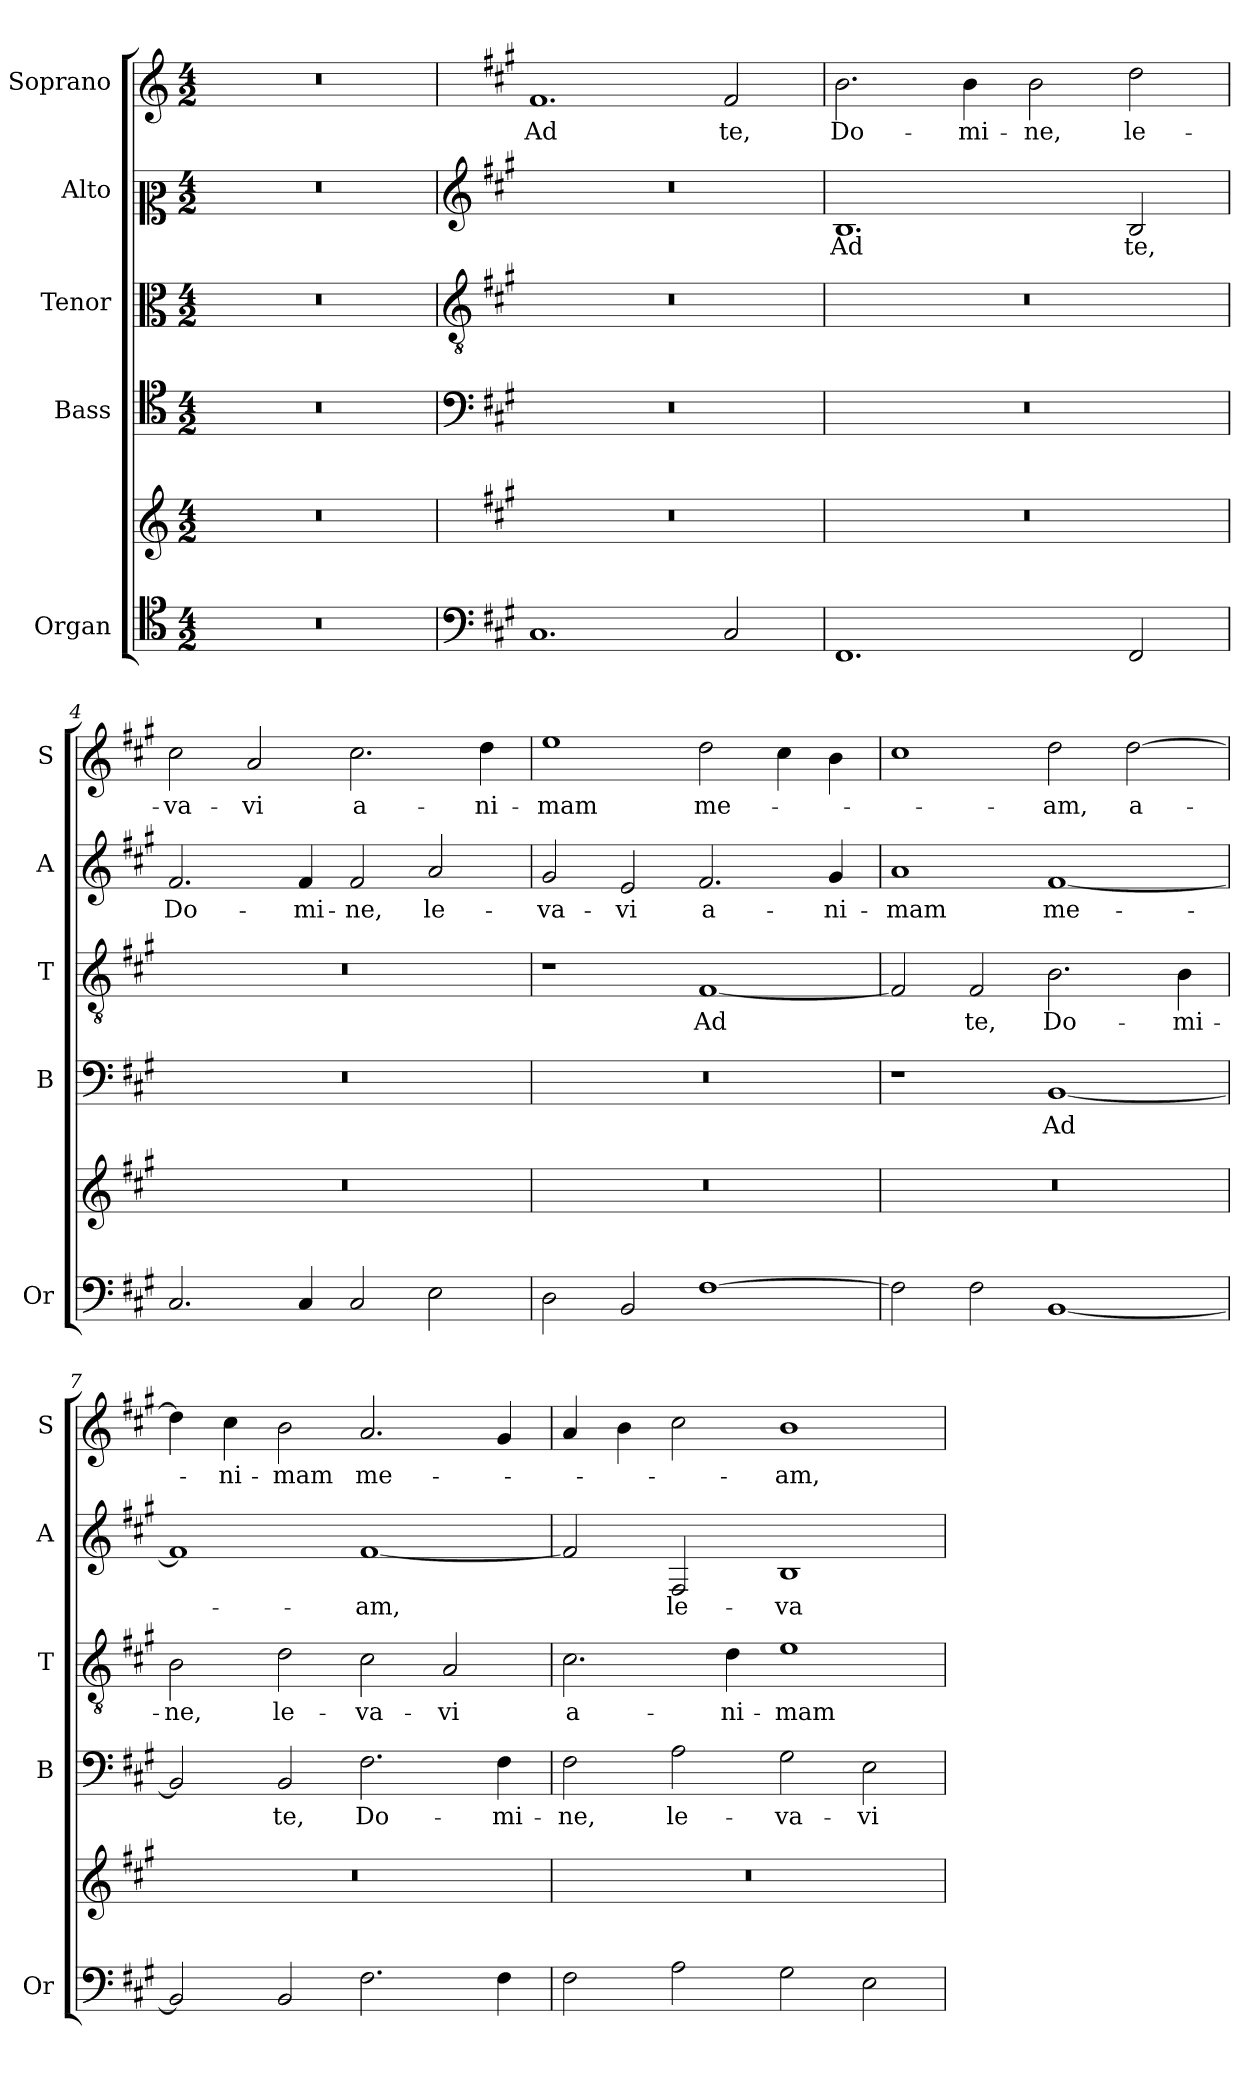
**kern	**kern	**kern	**text	**kern	**text	**kern	**text	**kern	**text
*part5	*part5	*part4	*part4	*part3	*part3	*part2	*part2	*part1	*part1
*staff6	*staff5	*staff4	*staff4	*staff3	*staff3	*staff2	*staff2	*staff1	*staff1
*I"Organ	*	*I"Bass	*	*I"Tenor	*	*I"Alto	*	*I"Soprano	*
*I'Or	*	*I'B	*	*I'T	*	*I'A	*	*I'S	*
*clefC4	*clefG2	*clefC4	*	*clefC3	*	*clefC2	*	*clefG2	*
*k[]	*k[]	*k[]	*	*k[]	*	*k[]	*	*k[]	*
*C:	*C:	*C:	*	*C:	*	*C:	*	*C:	*
*M4/2	*M4/2	*M4/2	*	*M4/2	*	*M4/2	*	*M4/2	*
=1	=1	=1	=1	=1	=1	=1	=1	=1	=1
0r	0r	0r	.	0r	.	0r	.	0r	.
=2	=2	=2	=2	=2	=2	=2	=2	=2	=2
*clefF4	*	*clefF4	*	*clefGv2	*	*clefG2	*	*	*
*k[f#c#g#]	*k[f#c#g#]	*k[f#c#g#]	*	*k[f#c#g#]	*	*k[f#c#g#]	*	*k[f#c#g#]	*
*A:	*A:	*A:	*	*A:	*	*A:	*	*A:	*
!	!	!	!	!	!	!	!	!	!LO:LY:b
1.C#	0r	0r	.	0r	.	0r	.	1.f#	Ad
!	!	!	!	!	!	!	!	!	!LO:LY:b
2C#/	.	.	.	.	.	.	.	2f#/	te,
=3	=3	=3	=3	=3	=3	=3	=3	=3	=3
!	!	!	!	!	!	!	!LO:LY:b	!	!LO:LY:b
1.FF#	0r	0r	.	0r	.	1.B	Ad	2.b\	Do-
!	!	!	!	!	!	!	!	!	!LO:LY:b
.	.	.	.	.	.	.	.	4b\	-mi-
!	!	!	!	!	!	!	!	!	!LO:LY:b
.	.	.	.	.	.	.	.	2b\	-ne,
!	!	!	!	!	!	!	!LO:LY:b	!	!LO:LY:b
2FF#/	.	.	.	.	.	2B/	te,	2dd\	le-
=4	=4	=4	=4	=4	=4	=4	=4	=4	=4
!	!	!	!	!	!	!	!LO:LY:b	!	!LO:LY:b
2.C#/	0r	0r	.	0r	.	2.f#/	Do-	2cc#\	-va-
!	!	!	!	!	!	!	!	!	!LO:LY:b
.	.	.	.	.	.	.	.	2a/	-vi
!	!	!	!	!	!	!	!LO:LY:b	!	!
4C#/	.	.	.	.	.	4f#/	-mi-	.	.
!	!	!	!	!	!	!	!LO:LY:b	!	!LO:LY:b
2C#/	.	.	.	.	.	2f#/	-ne,	2.cc#\	a-
!	!	!	!	!	!	!	!LO:LY:b	!	!
2E\	.	.	.	.	.	2a/	le-	.	.
!	!	!	!	!	!	!	!	!	!LO:LY:b
.	.	.	.	.	.	.	.	4dd\	-ni-
=5	=5	=5	=5	=5	=5	=5	=5	=5	=5
!	!	!	!	!	!	!	!LO:LY:b	!	!LO:LY:b
2D\	0r	0r	.	1r	.	2g#/	-va-	1ee	-mam
!	!	!	!	!	!	!	!LO:LY:b	!	!
2BB/	.	.	.	.	.	2e/	-vi	.	.
!	!	!	!	!	!LO:LY:b	!	!LO:LY:b	!	!LO:LY:b
[1F#	.	.	.	[1F#	Ad	2.f#/	a-	2dd\	me-
.	.	.	.	.	.	.	.	4cc#\	.
!	!	!	!	!	!	!	!LO:LY:b	!	!
.	.	.	.	.	.	4g#/	-ni-	4b\	.
!!LO:LB:g=z
=6	=6	=6	=6	=6	=6	=6	=6	=6	=6
!	!	!	!	!	!	!	!LO:LY:b	!	!
2F#\]	0r	1r	.	2F#/]	.	1a	-mam	1cc#	.
!	!	!	!	!	!LO:LY:b	!	!	!	!
2F#\	.	.	.	2F#/	te,	.	.	.	.
!	!	!	!LO:LY:b	!	!LO:LY:b	!	!LO:LY:b	!	!LO:LY:b
[1BB	.	[1BB	Ad	2.B\	Do-	[1f#	me-	2dd\	-am,
!	!	!	!	!	!	!	!	!	!LO:LY:b
.	.	.	.	.	.	.	.	[2dd\	a-
!	!	!	!	!	!LO:LY:b	!	!	!	!
.	.	.	.	4B\	-mi-	.	.	.	.
=7	=7	=7	=7	=7	=7	=7	=7	=7	=7
!	!	!	!	!	!LO:LY:b	!	!	!	!
2BB/]	0r	2BB/]	.	2B\	-ne,	1f#]	.	4dd\]	.
!	!	!	!	!	!	!	!	!	!LO:LY:b
.	.	.	.	.	.	.	.	4cc#\	-ni-
!	!	!	!LO:LY:b	!	!LO:LY:b	!	!	!	!LO:LY:b
2BB/	.	2BB/	te,	2d\	le-	.	.	2b\	-mam
!	!	!	!LO:LY:b	!	!LO:LY:b	!	!LO:LY:b	!	!LO:LY:b
2.F#\	.	2.F#\	Do-	2c#\	-va-	[1f#	-am,	2.a/	me-
!	!	!	!	!	!LO:LY:b	!	!	!	!
.	.	.	.	2A/	-vi	.	.	.	.
!	!	!	!LO:LY:b	!	!	!	!	!	!
4F#\	.	4F#\	-mi-	.	.	.	.	4g#/	.
=8	=8	=8	=8	=8	=8	=8	=8	=8	=8
!	!	!	!LO:LY:b	!	!LO:LY:b	!	!	!	!
2F#\	0r	2F#\	-ne,	2.c#\	a-	2f#/]	.	4a/	.
.	.	.	.	.	.	.	.	4b\	.
!	!	!	!LO:LY:b	!	!	!	!LO:LY:b	!	!
2A\	.	2A\	le-	.	.	2F#/	le-	2cc#\	.
!	!	!	!	!	!LO:LY:b	!	!	!	!
.	.	.	.	4d\	-ni-	.	.	.	.
!	!	!	!LO:LY:b	!	!LO:LY:b	!	!LO:LY:b	!	!LO:LY:b
2G#\	.	2G#\	-va-	1e	-mam	1B	-va-	1b	-am,
!	!	!	!LO:LY:b	!	!	!	!	!	!
2E\	.	2E\	-vi	.	.	.	.	.	.
=	=	=	=	=	=	=	=	=	=
*-	*-	*-	*-	*-	*-	*-	*-	*-	*-
